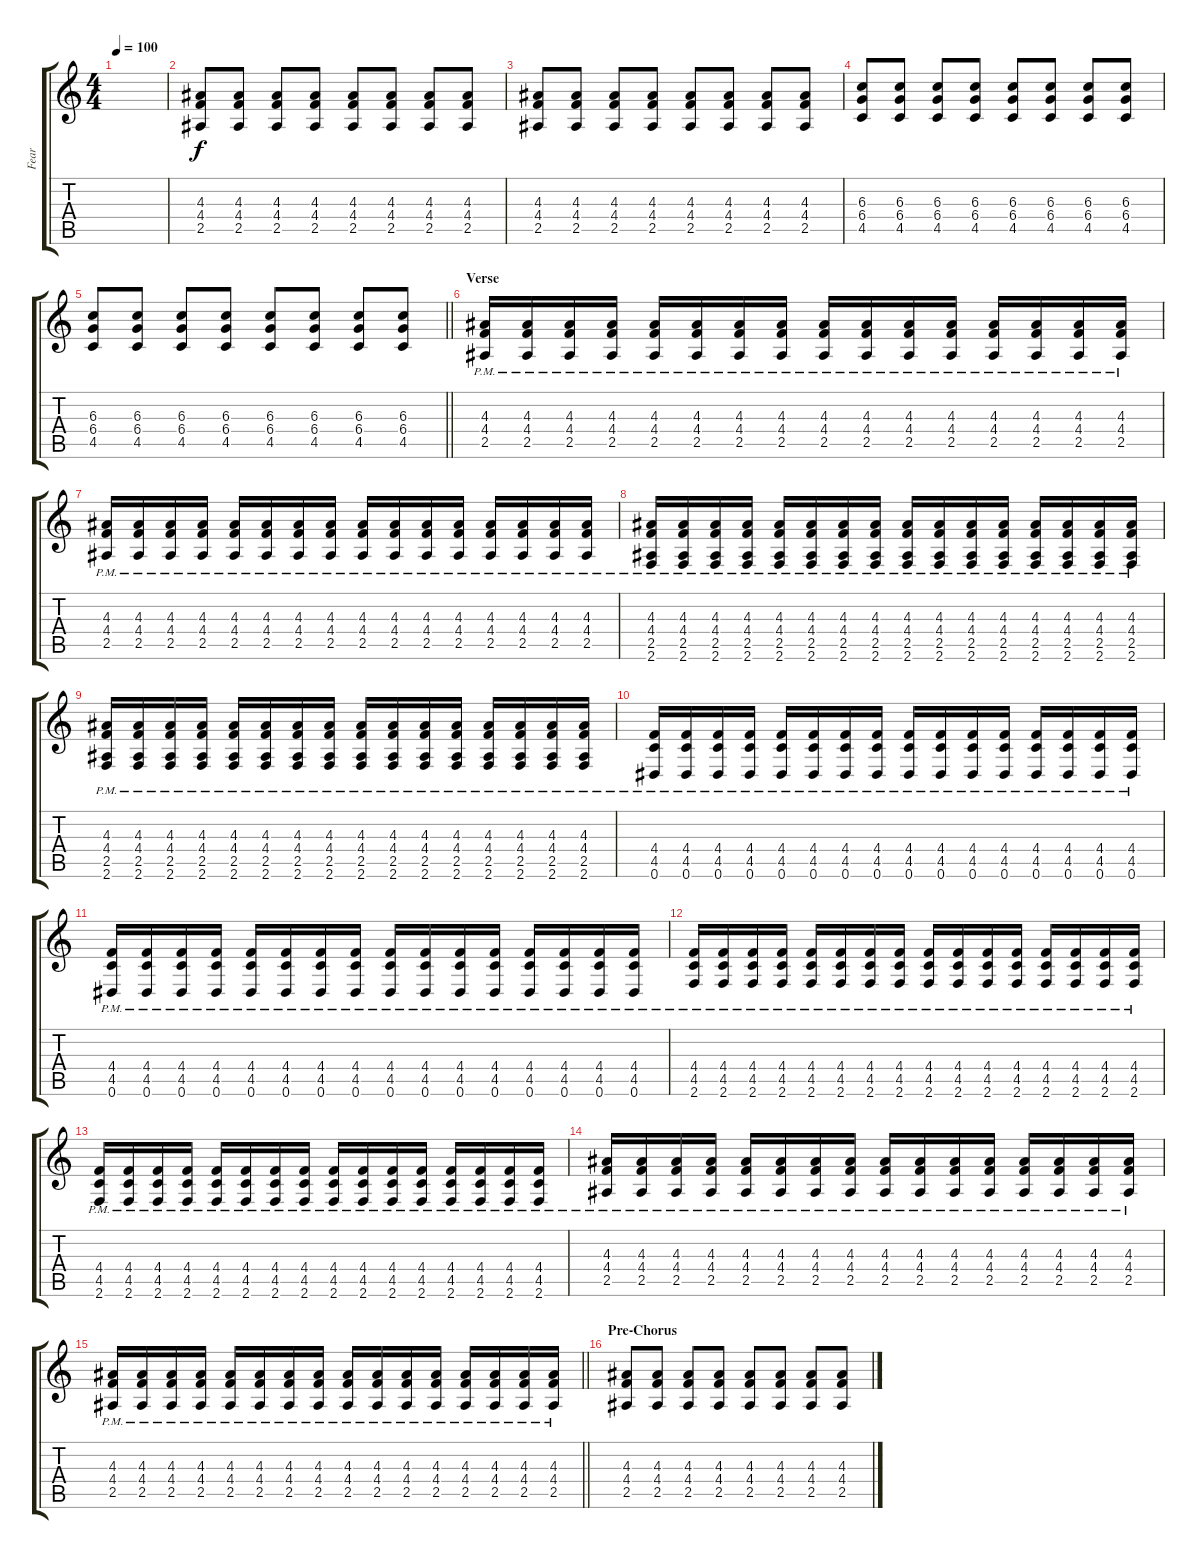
\track ("Fear" "Fear") {instrument distortionguitar}
\staff {score tabs}
\tuning (Eb4 Bb3 Gb3 Db3 Ab2 Eb2) {hide}
\ts (4 4)
\tempo 100
\clef g2
\ks c
|
(4.3 4.4 2.5).8 (4.3 4.4 2.5).8 (4.3 4.4 2.5).8 (4.3 4.4 2.5).8 (4.3 4.4 2.5).8 (4.3 4.4 2.5).8 (4.3 4.4 2.5).8 (4.3 4.4 2.5).8 |
(4.3 4.4 2.5).8 (4.3 4.4 2.5).8 (4.3 4.4 2.5).8 (4.3 4.4 2.5).8 (4.3 4.4 2.5).8 (4.3 4.4 2.5).8 (4.3 4.4 2.5).8 (4.3 4.4 2.5).8 |
(6.3 6.4 4.5).8 (6.3 6.4 4.5).8 (6.3 6.4 4.5).8 (6.3 6.4 4.5).8 (6.3 6.4 4.5).8 (6.3 6.4 4.5).8 (6.3 6.4 4.5).8 (6.3 6.4 4.5).8 |
\barLineRight lightlight
(6.3 6.4 4.5).8 (6.3 6.4 4.5).8 (6.3 6.4 4.5).8 (6.3 6.4 4.5).8 (6.3 6.4 4.5).8 (6.3 6.4 4.5).8 (6.3 6.4 4.5).8 (6.3 6.4 4.5).8 |
\section ("" "Verse")
(4.3{pm} 4.4{pm} 2.5{pm}).16 (4.3{pm} 4.4{pm} 2.5{pm}).16 (4.3{pm} 4.4{pm} 2.5{pm}).16 (4.3{pm} 4.4{pm} 2.5{pm}).16 (4.3{pm} 4.4{pm} 2.5{pm}).16 (4.3{pm} 4.4{pm} 2.5{pm}).16 (4.3{pm} 4.4{pm} 2.5{pm}).16 (4.3{pm} 4.4{pm} 2.5{pm}).16 (4.3{pm} 4.4{pm} 2.5{pm}).16 (4.3{pm} 4.4{pm} 2.5{pm}).16 (4.3{pm} 4.4{pm} 2.5{pm}).16 (4.3{pm} 4.4{pm} 2.5{pm}).16 (4.3{pm} 4.4{pm} 2.5{pm}).16 (4.3{pm} 4.4{pm} 2.5{pm}).16 (4.3{pm} 4.4{pm} 2.5{pm}).16 (4.3{pm} 4.4{pm} 2.5{pm}).16 |
(4.3{pm} 4.4{pm} 2.5{pm}).16 (4.3{pm} 4.4{pm} 2.5{pm}).16 (4.3{pm} 4.4{pm} 2.5{pm}).16 (4.3{pm} 4.4{pm} 2.5{pm}).16 (4.3{pm} 4.4{pm} 2.5{pm}).16 (4.3{pm} 4.4{pm} 2.5{pm}).16 (4.3{pm} 4.4{pm} 2.5{pm}).16 (4.3{pm} 4.4{pm} 2.5{pm}).16 (4.3{pm} 4.4{pm} 2.5{pm}).16 (4.3{pm} 4.4{pm} 2.5{pm}).16 (4.3{pm} 4.4{pm} 2.5{pm}).16 (4.3{pm} 4.4{pm} 2.5{pm}).16 (4.3{pm} 4.4{pm} 2.5{pm}).16 (4.3{pm} 4.4{pm} 2.5{pm}).16 (4.3{pm} 4.4{pm} 2.5{pm}).16 (4.3{pm} 4.4{pm} 2.5{pm}).16 |
(4.3{pm} 4.4{pm} 2.5{pm} 2.6{pm}).16 (4.3{pm} 4.4{pm} 2.5{pm} 2.6{pm}).16 (4.3{pm} 4.4{pm} 2.5{pm} 2.6{pm}).16 (4.3{pm} 4.4{pm} 2.5{pm} 2.6{pm}).16 (4.3{pm} 4.4{pm} 2.5{pm} 2.6{pm}).16 (4.3{pm} 4.4{pm} 2.5{pm} 2.6{pm}).16 (4.3{pm} 4.4{pm} 2.5{pm} 2.6{pm}).16 (4.3{pm} 4.4{pm} 2.5{pm} 2.6{pm}).16 (4.3{pm} 4.4{pm} 2.5{pm} 2.6{pm}).16 (4.3{pm} 4.4{pm} 2.5{pm} 2.6{pm}).16 (4.3{pm} 4.4{pm} 2.5{pm} 2.6{pm}).16 (4.3{pm} 4.4{pm} 2.5{pm} 2.6{pm}).16 (4.3{pm} 4.4{pm} 2.5{pm} 2.6{pm}).16 (4.3{pm} 4.4{pm} 2.5{pm} 2.6{pm}).16 (4.3{pm} 4.4{pm} 2.5{pm} 2.6{pm}).16 (4.3{pm} 4.4{pm} 2.5{pm} 2.6{pm}).16 |
(4.3{pm} 4.4{pm} 2.5{pm} 2.6{pm}).16 (4.3{pm} 4.4{pm} 2.5{pm} 2.6{pm}).16 (4.3{pm} 4.4{pm} 2.5{pm} 2.6{pm}).16 (4.3{pm} 4.4{pm} 2.5{pm} 2.6{pm}).16 (4.3{pm} 4.4{pm} 2.5{pm} 2.6{pm}).16 (4.3{pm} 4.4{pm} 2.5{pm} 2.6{pm}).16 (4.3{pm} 4.4{pm} 2.5{pm} 2.6{pm}).16 (4.3{pm} 4.4{pm} 2.5{pm} 2.6{pm}).16 (4.3{pm} 4.4{pm} 2.5{pm} 2.6{pm}).16 (4.3{pm} 4.4{pm} 2.5{pm} 2.6{pm}).16 (4.3{pm} 4.4{pm} 2.5{pm} 2.6{pm}).16 (4.3{pm} 4.4{pm} 2.5{pm} 2.6{pm}).16 (4.3{pm} 4.4{pm} 2.5{pm} 2.6{pm}).16 (4.3{pm} 4.4{pm} 2.5{pm} 2.6{pm}).16 (4.3{pm} 4.4{pm} 2.5{pm} 2.6{pm}).16 (4.3{pm} 4.4{pm} 2.5{pm} 2.6{pm}).16 |
(4.4{pm} 4.5{pm} 0.6{pm}).16 (4.4{pm} 4.5{pm} 0.6{pm}).16 (4.4{pm} 4.5{pm} 0.6{pm}).16 (4.4{pm} 4.5{pm} 0.6{pm}).16 (4.4{pm} 4.5{pm} 0.6{pm}).16 (4.4{pm} 4.5{pm} 0.6{pm}).16 (4.4{pm} 4.5{pm} 0.6{pm}).16 (4.4{pm} 4.5{pm} 0.6{pm}).16 (4.4{pm} 4.5{pm} 0.6{pm}).16 (4.4{pm} 4.5{pm} 0.6{pm}).16 (4.4{pm} 4.5{pm} 0.6{pm}).16 (4.4{pm} 4.5{pm} 0.6{pm}).16 (4.4{pm} 4.5{pm} 0.6{pm}).16 (4.4{pm} 4.5{pm} 0.6{pm}).16 (4.4{pm} 4.5{pm} 0.6{pm}).16 (4.4{pm} 4.5{pm} 0.6{pm}).16 |
(4.4{pm} 4.5{pm} 0.6{pm}).16 (4.4{pm} 4.5{pm} 0.6{pm}).16 (4.4{pm} 4.5{pm} 0.6{pm}).16 (4.4{pm} 4.5{pm} 0.6{pm}).16 (4.4{pm} 4.5{pm} 0.6{pm}).16 (4.4{pm} 4.5{pm} 0.6{pm}).16 (4.4{pm} 4.5{pm} 0.6{pm}).16 (4.4{pm} 4.5{pm} 0.6{pm}).16 (4.4{pm} 4.5{pm} 0.6{pm}).16 (4.4{pm} 4.5{pm} 0.6{pm}).16 (4.4{pm} 4.5{pm} 0.6{pm}).16 (4.4{pm} 4.5{pm} 0.6{pm}).16 (4.4{pm} 4.5{pm} 0.6{pm}).16 (4.4{pm} 4.5{pm} 0.6{pm}).16 (4.4{pm} 4.5{pm} 0.6{pm}).16 (4.4{pm} 4.5{pm} 0.6{pm}).16 |
(4.4{pm} 4.5{pm} 2.6{pm}).16 (4.4{pm} 4.5{pm} 2.6{pm}).16 (4.4{pm} 4.5{pm} 2.6{pm}).16 (4.4{pm} 4.5{pm} 2.6{pm}).16 (4.4{pm} 4.5{pm} 2.6{pm}).16 (4.4{pm} 4.5{pm} 2.6{pm}).16 (4.4{pm} 4.5{pm} 2.6{pm}).16 (4.4{pm} 4.5{pm} 2.6{pm}).16 (4.4{pm} 4.5{pm} 2.6{pm}).16 (4.4{pm} 4.5{pm} 2.6{pm}).16 (4.4{pm} 4.5{pm} 2.6{pm}).16 (4.4{pm} 4.5{pm} 2.6{pm}).16 (4.4{pm} 4.5{pm} 2.6{pm}).16 (4.4{pm} 4.5{pm} 2.6{pm}).16 (4.4{pm} 4.5{pm} 2.6{pm}).16 (4.4{pm} 4.5{pm} 2.6{pm}).16 |
(4.4{pm} 4.5{pm} 2.6{pm}).16 (4.4{pm} 4.5{pm} 2.6{pm}).16 (4.4{pm} 4.5{pm} 2.6{pm}).16 (4.4{pm} 4.5{pm} 2.6{pm}).16 (4.4{pm} 4.5{pm} 2.6{pm}).16 (4.4{pm} 4.5{pm} 2.6{pm}).16 (4.4{pm} 4.5{pm} 2.6{pm}).16 (4.4{pm} 4.5{pm} 2.6{pm}).16 (4.4{pm} 4.5{pm} 2.6{pm}).16 (4.4{pm} 4.5{pm} 2.6{pm}).16 (4.4{pm} 4.5{pm} 2.6{pm}).16 (4.4{pm} 4.5{pm} 2.6{pm}).16 (4.4{pm} 4.5{pm} 2.6{pm}).16 (4.4{pm} 4.5{pm} 2.6{pm}).16 (4.4{pm} 4.5{pm} 2.6{pm}).16 (4.4{pm} 4.5{pm} 2.6{pm}).16 |
(4.3{pm} 4.4{pm} 2.5{pm}).16 (4.3{pm} 4.4{pm} 2.5{pm}).16 (4.3{pm} 4.4{pm} 2.5{pm}).16 (4.3{pm} 4.4{pm} 2.5{pm}).16 (4.3{pm} 4.4{pm} 2.5{pm}).16 (4.3{pm} 4.4{pm} 2.5{pm}).16 (4.3{pm} 4.4{pm} 2.5{pm}).16 (4.3{pm} 4.4{pm} 2.5{pm}).16 (4.3{pm} 4.4{pm} 2.5{pm}).16 (4.3{pm} 4.4{pm} 2.5{pm}).16 (4.3{pm} 4.4{pm} 2.5{pm}).16 (4.3{pm} 4.4{pm} 2.5{pm}).16 (4.3{pm} 4.4{pm} 2.5{pm}).16 (4.3{pm} 4.4{pm} 2.5{pm}).16 (4.3{pm} 4.4{pm} 2.5{pm}).16 (4.3{pm} 4.4{pm} 2.5{pm}).16 |
\barLineRight lightlight
(4.3{pm} 4.4{pm} 2.5{pm}).16 (4.3{pm} 4.4{pm} 2.5{pm}).16 (4.3{pm} 4.4{pm} 2.5{pm}).16 (4.3{pm} 4.4{pm} 2.5{pm}).16 (4.3{pm} 4.4{pm} 2.5{pm}).16 (4.3{pm} 4.4{pm} 2.5{pm}).16 (4.3{pm} 4.4{pm} 2.5{pm}).16 (4.3{pm} 4.4{pm} 2.5{pm}).16 (4.3{pm} 4.4{pm} 2.5{pm}).16 (4.3{pm} 4.4{pm} 2.5{pm}).16 (4.3{pm} 4.4{pm} 2.5{pm}).16 (4.3{pm} 4.4{pm} 2.5{pm}).16 (4.3{pm} 4.4{pm} 2.5{pm}).16 (4.3{pm} 4.4{pm} 2.5{pm}).16 (4.3{pm} 4.4{pm} 2.5{pm}).16 (4.3{pm} 4.4{pm} 2.5{pm}).16 |
\section ("" "Pre-Chorus")
(4.3 4.4 2.5).8 (4.3 4.4 2.5).8 (4.3 4.4 2.5).8 (4.3 4.4 2.5).8 (4.3 4.4 2.5).8 (4.3 4.4 2.5).8 (4.3 4.4 2.5).8 (4.3 4.4 2.5).8
